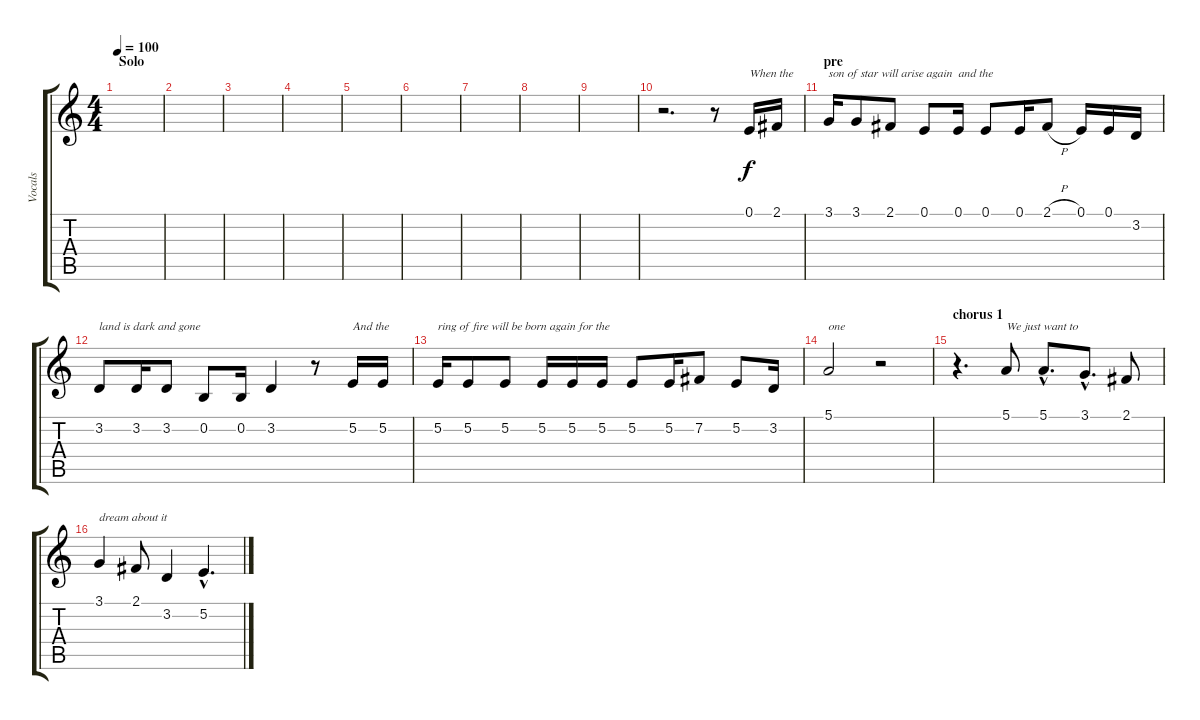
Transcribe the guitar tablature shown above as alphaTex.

\track ("Vocals" "Vocals") {instrument frenchhorn}
\staff {score tabs}
\tuning (E4 B3 G3 D3 A2 E2) {hide}
\ts (4 4)
\section ("" "Solo")
\tempo 100
\clef g2
\ks c
|
|
|
|
|
|
|
|
|
r.2{d} r.8 0.1.16{txt "When the"} 2.1.16 |
\section ("" "pre")
3.1.16{txt "son of star will arise again  and the"} 3.1.8 2.1.8 0.1.8 0.1.16 0.1.8 0.1.16 2.1{h}.8 0.1.16 0.1.16 3.2.16 |
3.2.8{txt "land is dark and gone"} 3.2.16 3.2.8 0.2.8 0.2.16 3.2.4 r.8 5.2.16{txt "And the"} 5.2.16 |
5.2.16{txt "ring of fire will be born again for the"} 5.2.8 5.2.8 5.2.16 5.2.16 5.2.16 5.2.8 5.2.16 7.2.8 5.2.8 3.2.16 |
5.1.2{txt "one"} r.2 |
\section ("" "chorus 1")
r.4{d} 5.1.8{txt "We just want to"} 5.1{hac}.8{d} 3.1{hac}.8{d} 2.1.8 |
3.1.4{txt "dream about it"} 2.1.8 3.2.4 5.2{hac}.4{d}
